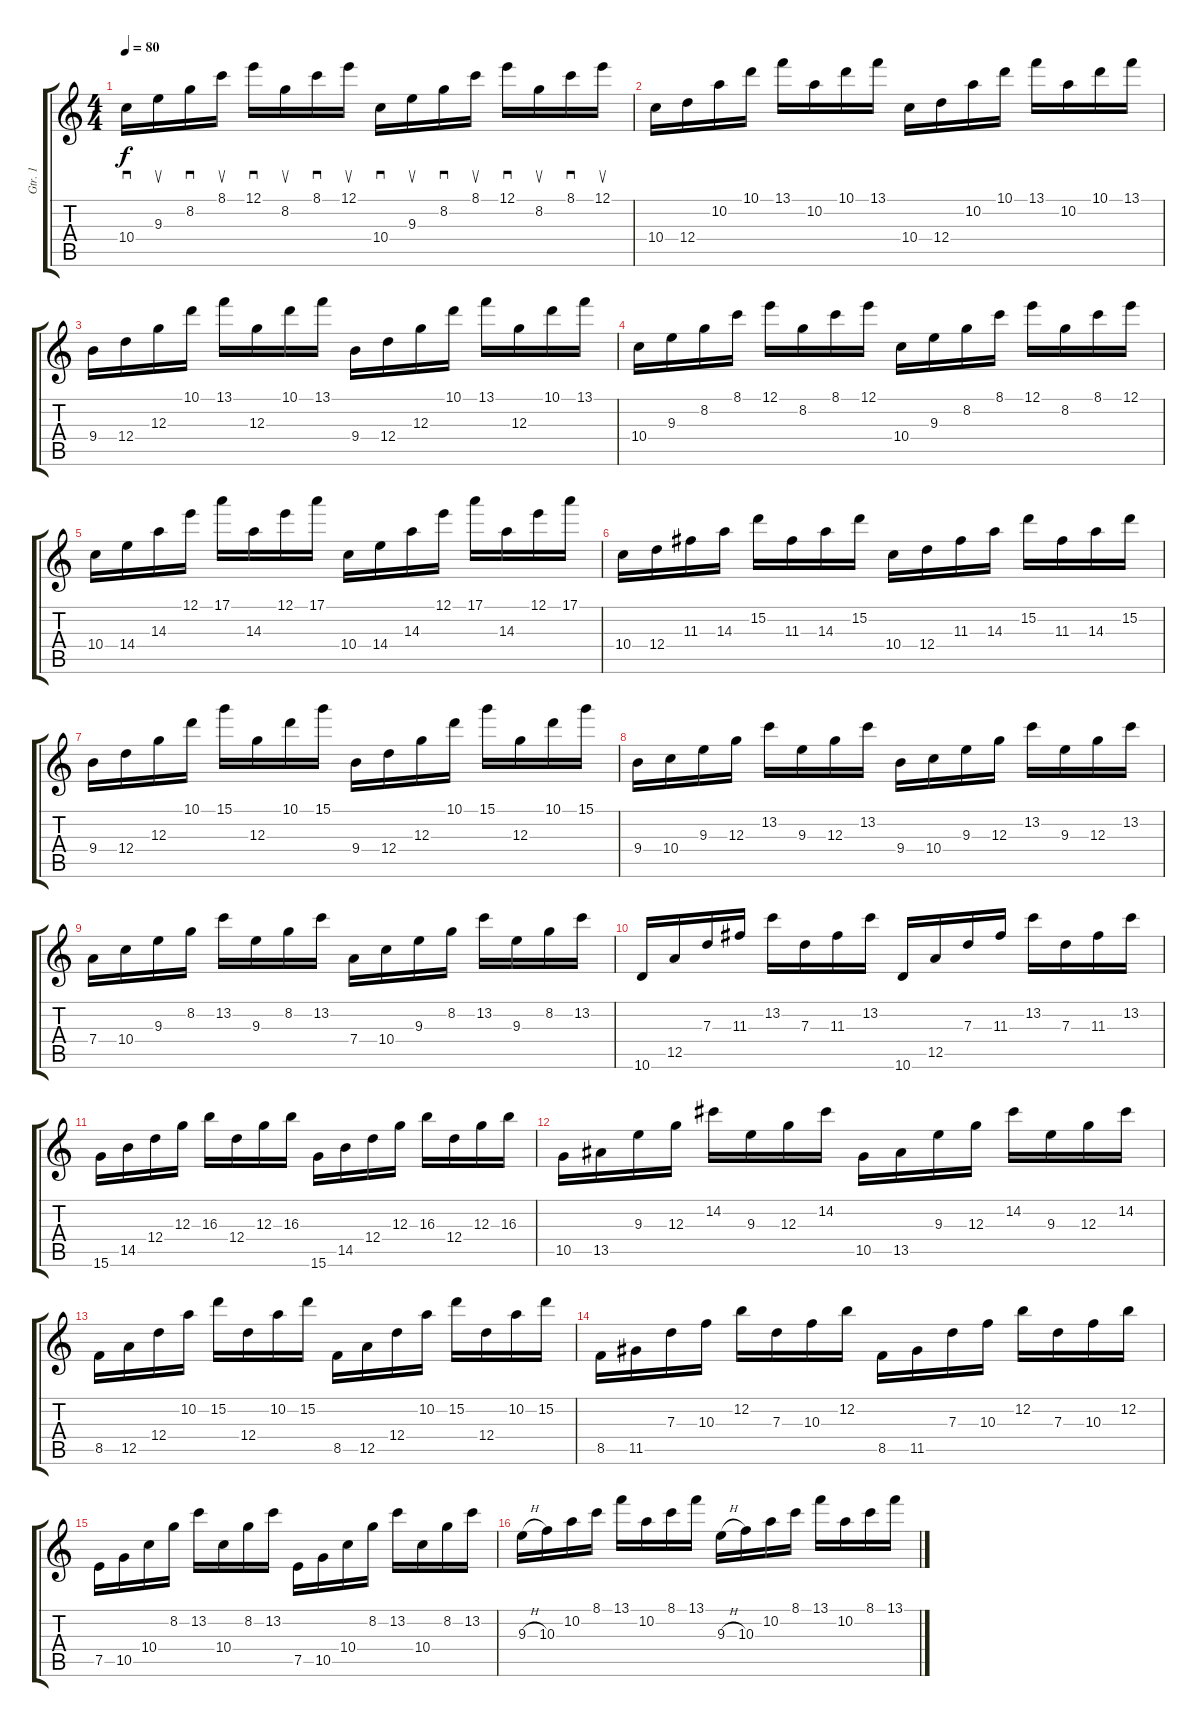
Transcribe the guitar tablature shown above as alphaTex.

\track ("Gtr. 1" "Gtr. 1") {instrument overdrivenguitar}
\staff {score tabs}
\tuning (E4 B3 G3 D3 A2 E2) {hide}
\ts (4 4)
\tempo 80
\clef g2
\ks c
10.4.16{sd dy f instrument overdrivenguitar} 9.3.16{su} 8.2.16{sd} 8.1.16{su} 12.1.16{sd} 8.2.16{su} 8.1.16{sd} 12.1.16{su} 10.4.16{sd} 9.3.16{su} 8.2.16{sd} 8.1.16{su} 12.1.16{sd} 8.2.16{su} 8.1.16{sd} 12.1.16{su} |
10.4.16 12.4.16 10.2.16 10.1.16 13.1.16 10.2.16 10.1.16 13.1.16 10.4.16 12.4.16 10.2.16 10.1.16 13.1.16 10.2.16 10.1.16 13.1.16 |
9.4.16 12.4.16 12.3.16 10.1.16 13.1.16 12.3.16 10.1.16 13.1.16 9.4.16 12.4.16 12.3.16 10.1.16 13.1.16 12.3.16 10.1.16 13.1.16 |
10.4.16 9.3.16 8.2.16 8.1.16 12.1.16 8.2.16 8.1.16 12.1.16 10.4.16 9.3.16 8.2.16 8.1.16 12.1.16 8.2.16 8.1.16 12.1.16 |
10.4.16 14.4.16 14.3.16 12.1.16 17.1.16 14.3.16 12.1.16 17.1.16 10.4.16 14.4.16 14.3.16 12.1.16 17.1.16 14.3.16 12.1.16 17.1.16 |
10.4.16 12.4.16 11.3.16 14.3.16 15.2.16 11.3.16 14.3.16 15.2.16 10.4.16 12.4.16 11.3.16 14.3.16 15.2.16 11.3.16 14.3.16 15.2.16 |
9.4.16 12.4.16 12.3.16 10.1.16 15.1.16 12.3.16 10.1.16 15.1.16 9.4.16 12.4.16 12.3.16 10.1.16 15.1.16 12.3.16 10.1.16 15.1.16 |
9.4.16 10.4.16 9.3.16 12.3.16 13.2.16 9.3.16 12.3.16 13.2.16 9.4.16 10.4.16 9.3.16 12.3.16 13.2.16 9.3.16 12.3.16 13.2.16 |
7.4.16 10.4.16 9.3.16 8.2.16 13.2.16 9.3.16 8.2.16 13.2.16 7.4.16 10.4.16 9.3.16 8.2.16 13.2.16 9.3.16 8.2.16 13.2.16 |
10.6.16 12.5.16 7.3.16 11.3.16 13.2.16 7.3.16 11.3.16 13.2.16 10.6.16 12.5.16 7.3.16 11.3.16 13.2.16 7.3.16 11.3.16 13.2.16 |
15.6.16 14.5.16 12.4.16 12.3.16 16.3.16 12.4.16 12.3.16 16.3.16 15.6.16 14.5.16 12.4.16 12.3.16 16.3.16 12.4.16 12.3.16 16.3.16 |
10.5.16 13.5.16 9.3.16 12.3.16 14.2.16 9.3.16 12.3.16 14.2.16 10.5.16 13.5.16 9.3.16 12.3.16 14.2.16 9.3.16 12.3.16 14.2.16 |
8.5.16 12.5.16 12.4.16 10.2.16 15.2.16 12.4.16 10.2.16 15.2.16 8.5.16 12.5.16 12.4.16 10.2.16 15.2.16 12.4.16 10.2.16 15.2.16 |
8.5.16 11.5.16 7.3.16 10.3.16 12.2.16 7.3.16 10.3.16 12.2.16 8.5.16 11.5.16 7.3.16 10.3.16 12.2.16 7.3.16 10.3.16 12.2.16 |
7.5.16 10.5.16 10.4.16 8.2.16 13.2.16 10.4.16 8.2.16 13.2.16 7.5.16 10.5.16 10.4.16 8.2.16 13.2.16 10.4.16 8.2.16 13.2.16 |
9.3{h}.16 10.3.16 10.2.16 8.1.16 13.1.16 10.2.16 8.1.16 13.1.16 9.3{h}.16 10.3.16 10.2.16 8.1.16 13.1.16 10.2.16 8.1.16 13.1.16
